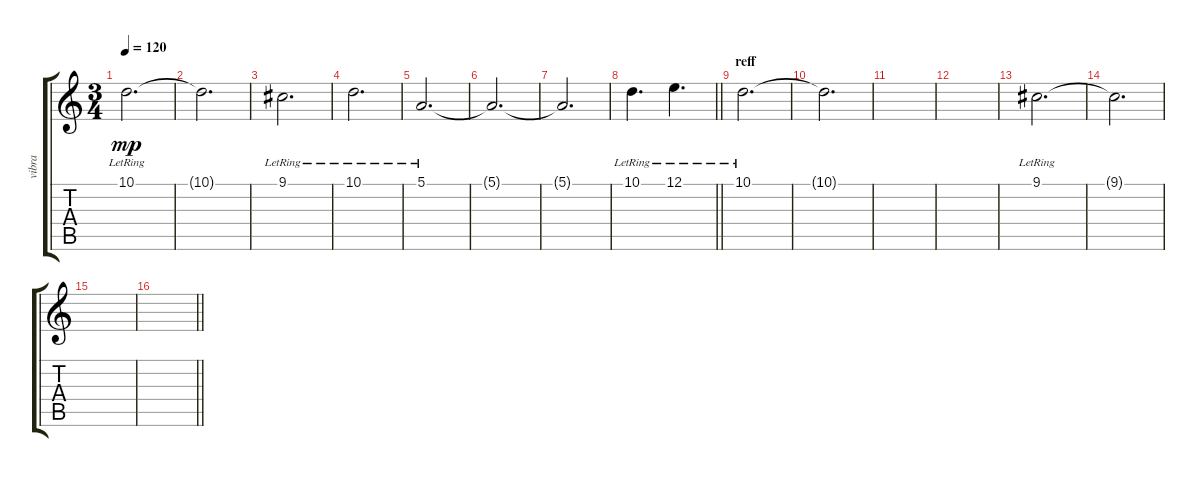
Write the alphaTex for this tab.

\track ("vibra" "vibra") {instrument vibraphone}
\staff {score tabs}
\tuning (E4 B3 G3 D3 A2 D2) {hide}
\ts (3 4)
\tempo 120
\clef g2
\ks c
10.1{lr}.2{d dy mp} |
10.1{t}.2{d} |
9.1{lr}.2{d} |
10.1{lr}.2{d} |
5.1{lr}.2{d} |
5.1{t}.2{d} |
5.1{t}.2{d} |
\barLineRight lightlight
10.1{lr}.4{d} 12.1{lr}.4{d} |
\section ("" "reff")
10.1{lr}.2{d} |
10.1{t}.2{d} |
|
|
9.1{lr}.2{d} |
9.1{t}.2{d} |
|
\barLineRight lightlight
